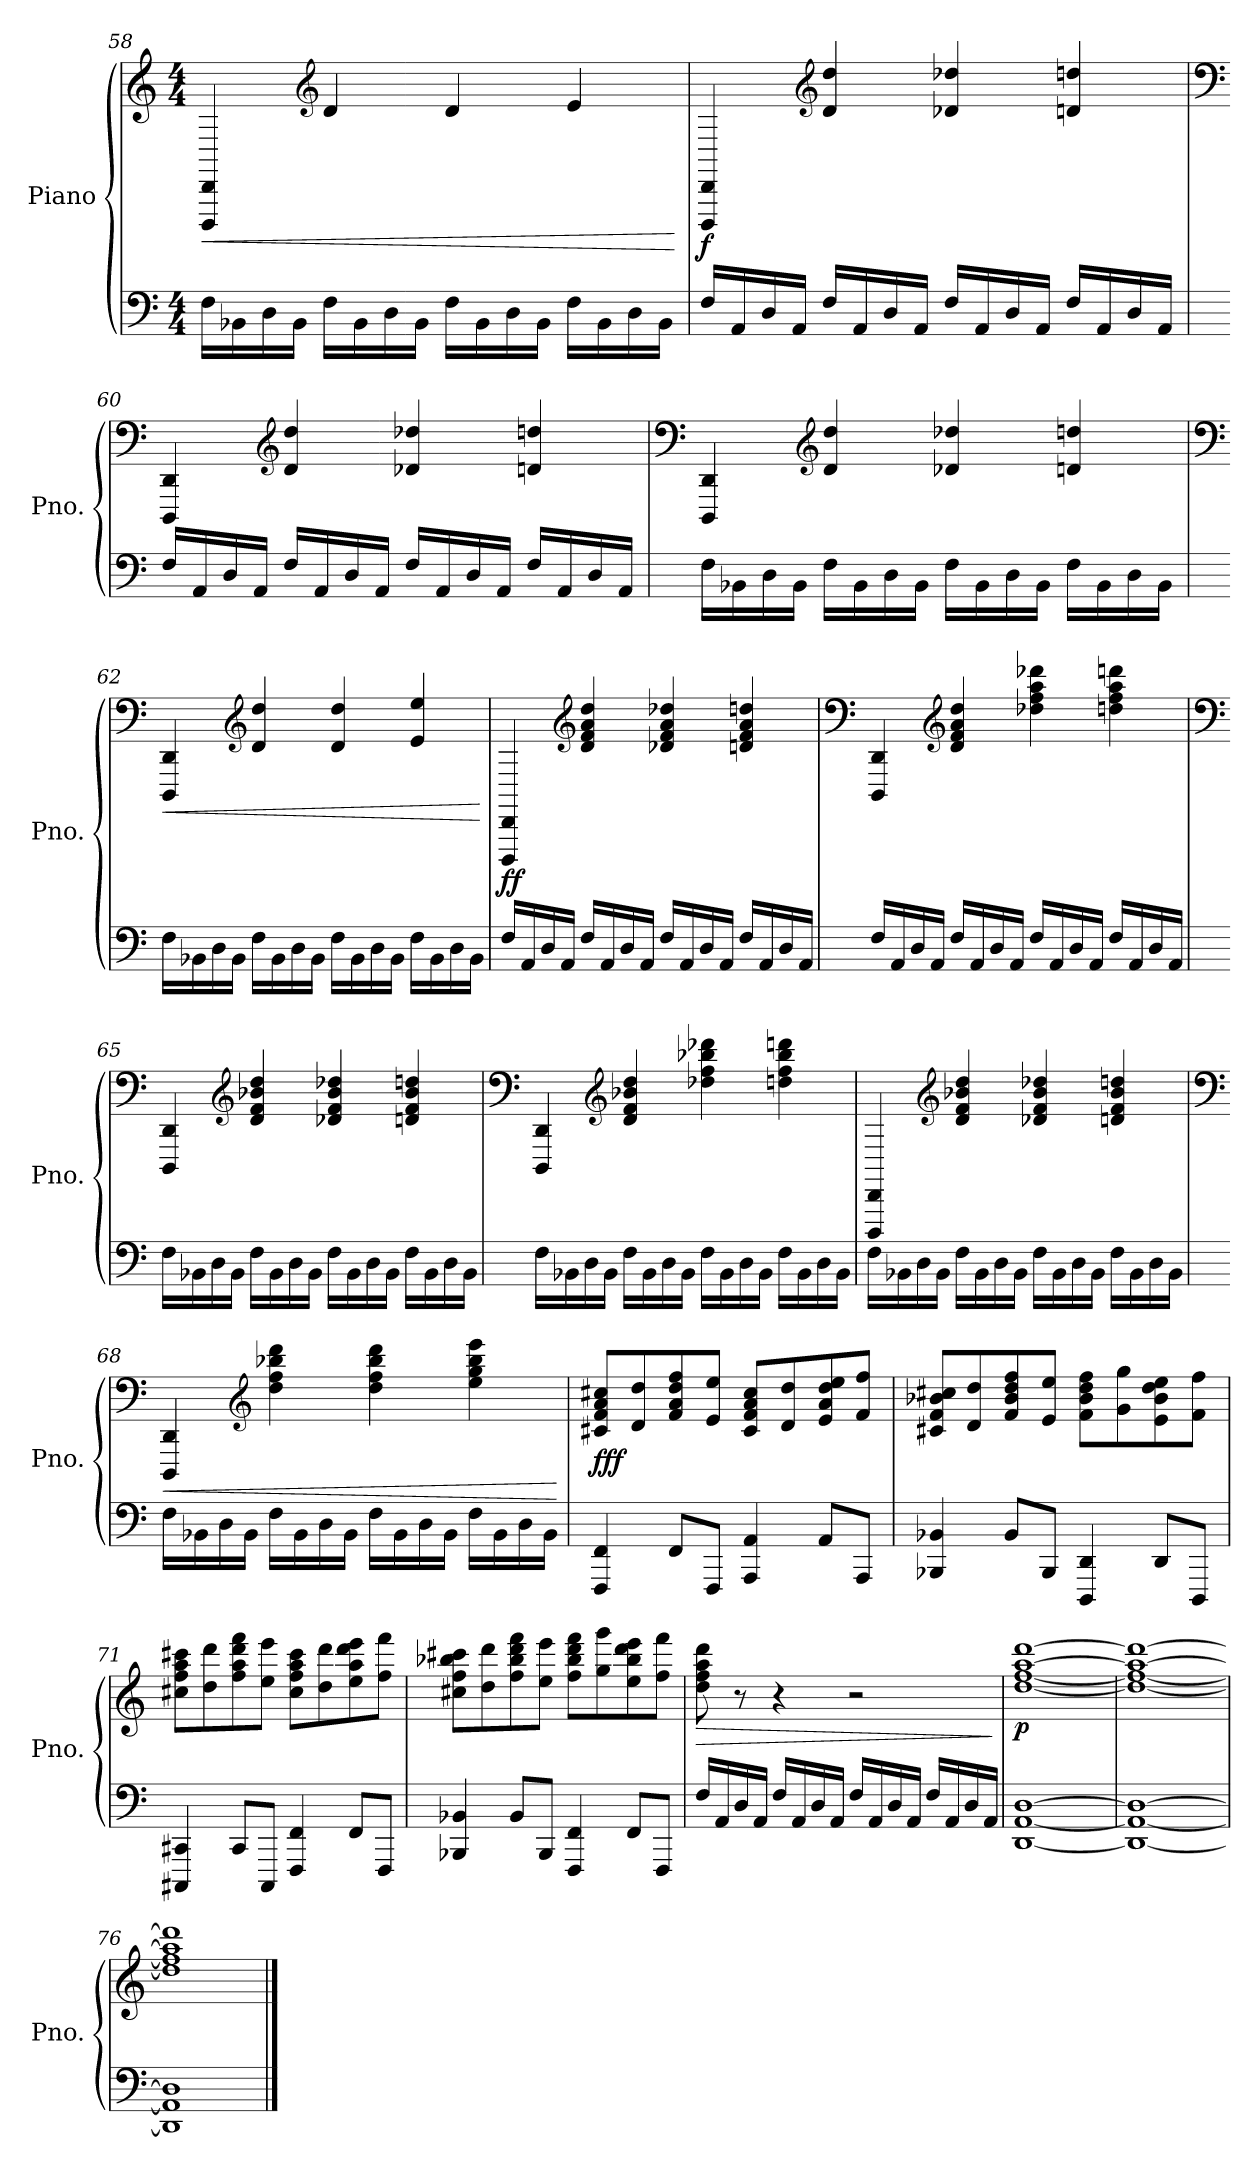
**kern	**kern	**dynam
*part1	*part1	*part1
*staff2	*staff1	*staff1/2
*I"Piano	*	*
*I'Pno.	*	*
!!LO:LB:g=z
*clefF4	*clefG2	*
*k[]	*k[]	*
*M4/4	*M4/4	*
=58	=58	=58
!	!	!LO:HP:b
16F\LL	4DDD/ 4DD/	<
16BB-X\	.	.
16D\	.	.
16BB-\JJ	.	.
*	*clefG2	*
16F\LL	4d/	.
16BB-\	.	.
16D\	.	.
16BB-\JJ	.	.
16F\LL	4d/	.
16BB-\	.	.
16D\	.	.
16BB-\JJ	.	.
16F\LL	4e/	.
16BB-\	.	.
16D\	.	.
16BB-\JJ	.	.
.	.	[
=59	=59	=59
!	!	!LO:DY:b
16F/LL	4DDD/ 4DD/	f
16AA/	.	.
16D/	.	.
16AA/JJ	.	.
*	*clefG2	*
16F/LL	4d/ 4dd/	.
16AA/	.	.
16D/	.	.
16AA/JJ	.	.
16F/LL	4d-X/ 4dd-X/	.
16AA/	.	.
16D/	.	.
16AA/JJ	.	.
16F/LL	4dn/ 4ddn/	.
16AA/	.	.
16D/	.	.
16AA/JJ	.	.
=60	=60	=60
*	*clefF4	*
16F/LL	4DDD/ 4DD/	.
16AA/	.	.
16D/	.	.
16AA/JJ	.	.
*	*clefG2	*
16F/LL	4d/ 4dd/	.
16AA/	.	.
16D/	.	.
16AA/JJ	.	.
16F/LL	4d-X/ 4dd-X/	.
16AA/	.	.
16D/	.	.
16AA/JJ	.	.
16F/LL	4dn/ 4ddn/	.
16AA/	.	.
16D/	.	.
16AA/JJ	.	.
!!LO:PB:g=z
=61	=61	=61
*	*clefF4	*
16F\LL	4DDD/ 4DD/	.
16BB-X\	.	.
16D\	.	.
16BB-\JJ	.	.
*	*clefG2	*
16F\LL	4d/ 4dd/	.
16BB-\	.	.
16D\	.	.
16BB-\JJ	.	.
16F\LL	4d-X/ 4dd-X/	.
16BB-\	.	.
16D\	.	.
16BB-\JJ	.	.
16F\LL	4dn/ 4ddn/	.
16BB-\	.	.
16D\	.	.
16BB-\JJ	.	.
=62	=62	=62
*	*clefF4	*
!	!	!LO:HP:b
16F\LL	4DDD/ 4DD/	<
16BB-X\	.	.
16D\	.	.
16BB-\JJ	.	.
*	*clefG2	*
16F\LL	4d/ 4dd/	.
16BB-\	.	.
16D\	.	.
16BB-\JJ	.	.
16F\LL	4d/ 4dd/	.
16BB-\	.	.
16D\	.	.
16BB-\JJ	.	.
16F\LL	4e/ 4ee/	.
16BB-\	.	.
16D\	.	.
16BB-\JJ	.	.
.	.	[
=63	=63	=63
!	!	!LO:DY:b
16F/LL	4DDD/ 4DD/	ff
16AA/	.	.
16D/	.	.
16AA/JJ	.	.
*	*clefG2	*
16F/LL	4d/ 4f/ 4a/ 4dd/	.
16AA/	.	.
16D/	.	.
16AA/JJ	.	.
16F/LL	4d-X/ 4f/ 4a/ 4dd-X/	.
16AA/	.	.
16D/	.	.
16AA/JJ	.	.
16F/LL	4dn/ 4f/ 4a/ 4ddn/	.
16AA/	.	.
16D/	.	.
16AA/JJ	.	.
!!LO:LB:g=z
=64	=64	=64
*	*clefF4	*
16F/LL	4DDD/ 4DD/	.
16AA/	.	.
16D/	.	.
16AA/JJ	.	.
*	*clefG2	*
16F/LL	4d/ 4f/ 4a/ 4dd/	.
16AA/	.	.
16D/	.	.
16AA/JJ	.	.
16F/LL	4dd-X\ 4ff\ 4aa\ 4ddd-X\	.
16AA/	.	.
16D/	.	.
16AA/JJ	.	.
16F/LL	4ddn\ 4ff\ 4aa\ 4dddn\	.
16AA/	.	.
16D/	.	.
16AA/JJ	.	.
=65	=65	=65
*	*clefF4	*
16F\LL	4DDD/ 4DD/	.
16BB-X\	.	.
16D\	.	.
16BB-\JJ	.	.
*	*clefG2	*
16F\LL	4d/ 4f/ 4b-X/ 4dd/	.
16BB-\	.	.
16D\	.	.
16BB-\JJ	.	.
16F\LL	4d-X/ 4f/ 4b-/ 4dd-X/	.
16BB-\	.	.
16D\	.	.
16BB-\JJ	.	.
16F\LL	4dn/ 4f/ 4b-/ 4ddn/	.
16BB-\	.	.
16D\	.	.
16BB-\JJ	.	.
=66	=66	=66
*	*clefF4	*
16F\LL	4DDD/ 4DD/	.
16BB-X\	.	.
16D\	.	.
16BB-\JJ	.	.
*	*clefG2	*
16F\LL	4d/ 4f/ 4b-X/ 4dd/	.
16BB-\	.	.
16D\	.	.
16BB-\JJ	.	.
16F\LL	4dd-X\ 4ff\ 4bb-X\ 4ddd-X\	.
16BB-\	.	.
16D\	.	.
16BB-\JJ	.	.
16F\LL	4ddn\ 4ff\ 4bb-\ 4dddn\	.
16BB-\	.	.
16D\	.	.
16BB-\JJ	.	.
!!LO:LB:g=z
=67	=67	=67
16F\LL	4DDD/ 4DD/	.
16BB-X\	.	.
16D\	.	.
16BB-\JJ	.	.
*	*clefG2	*
16F\LL	4d/ 4f/ 4b-X/ 4dd/	.
16BB-\	.	.
16D\	.	.
16BB-\JJ	.	.
16F\LL	4d-X/ 4f/ 4b-/ 4dd-X/	.
16BB-\	.	.
16D\	.	.
16BB-\JJ	.	.
16F\LL	4dn/ 4f/ 4b-/ 4ddn/	.
16BB-\	.	.
16D\	.	.
16BB-\JJ	.	.
=68	=68	=68
*	*clefF4	*
!	!	!LO:HP:b
16F\LL	4DDD/ 4DD/	<
16BB-X\	.	.
16D\	.	.
16BB-\JJ	.	.
*	*clefG2	*
16F\LL	4dd\ 4ff\ 4bb-X\ 4ddd\	.
16BB-\	.	.
16D\	.	.
16BB-\JJ	.	.
16F\LL	4dd\ 4ff\ 4bb-\ 4ddd\	.
16BB-\	.	.
16D\	.	.
16BB-\JJ	.	.
16F\LL	4ee\ 4gg\ 4bb-\ 4eee\	.
16BB-\	.	.
16D\	.	.
16BB-\JJ	.	.
.	.	[
=69	=69	=69
!	!	!LO:DY:b
4FFF/ 4FF/	8c#X/ 8f/ 8a/ 8cc#X/L	fff
.	8d/ 8dd/	.
8FF/L	8f/ 8a/ 8dd/ 8ff/	.
8FFF/J	8e/ 8ee/J	.
4AAA/ 4AA/	8c#/ 8f/ 8a/ 8cc#/L	.
.	8d/ 8dd/	.
8AA/L	8e/ 8a/ 8dd/ 8ee/	.
8AAA/J	8f/ 8ff/J	.
!!LO:LB:g=z
=70	=70	=70
4BBB-X/ 4BB-X/	8c#X/ 8f/ 8b-X/ 8cc#X/L	.
.	8d/ 8dd/	.
8BB-/L	8f/ 8b-/ 8dd/ 8ff/	.
8BBB-/J	8e/ 8ee/J	.
4DDD/ 4DD/	8f\ 8b-\ 8dd\ 8ff\L	.
.	8g\ 8gg\	.
8DD/L	8e\ 8b-\ 8dd\ 8ee\	.
8DDD/J	8f\ 8ff\J	.
=71	=71	=71
4CCC#X/ 4CC#X/	8cc#X\ 8ff\ 8aa\ 8ccc#X\L	.
.	8dd\ 8ddd\	.
8CC#/L	8ff\ 8aa\ 8ddd\ 8fff\	.
8CCC#/J	8ee\ 8eee\J	.
4FFF/ 4FF/	8cc#\ 8ff\ 8aa\ 8ccc#\L	.
.	8dd\ 8ddd\	.
8FF/L	8ee\ 8aa\ 8ddd\ 8eee\	.
8FFF/J	8ff\ 8fff\J	.
=72	=72	=72
4BBB-X/ 4BB-X/	8cc#X\ 8ff\ 8bb-X\ 8ccc#X\L	.
.	8dd\ 8ddd\	.
8BB-/L	8ff\ 8bb-\ 8ddd\ 8fff\	.
8BBB-/J	8ee\ 8eee\J	.
4FFF/ 4FF/	8ff\ 8bb-\ 8ddd\ 8fff\L	.
.	8gg\ 8ggg\	.
8FF/L	8ee\ 8bb-\ 8ddd\ 8eee\	.
8FFF/J	8ff\ 8fff\J	.
!!LO:LB:g=z
=73	=73	=73
!	!	!LO:HP:b
16F/LL	8dd\ 8ff\ 8aa\ 8ddd\	>
16AA/	.	.
16D/	8r	.
16AA/JJ	.	.
16F/LL	4r	.
16AA/	.	.
16D/	.	.
16AA/JJ	.	.
16F/LL	2r	.
16AA/	.	.
16D/	.	.
16AA/JJ	.	.
16F/LL	.	.
16AA/	.	.
16D/	.	.
16AA/JJ	.	.
.	.	]
=74	=74	=74
!	!	!LO:DY:b
[1DD [1AA [1D	[1dd [1ff [1aa [1ddd	p
=75	=75	=75
1DD_ 1AA_ 1D_	1dd_ 1ff_ 1aa_ 1ddd_	.
=76	=76	=76
1DD] 1AA] 1D]	1dd] 1ff] 1aa] 1ddd]	.
==	==	==
*-	*-	*-
